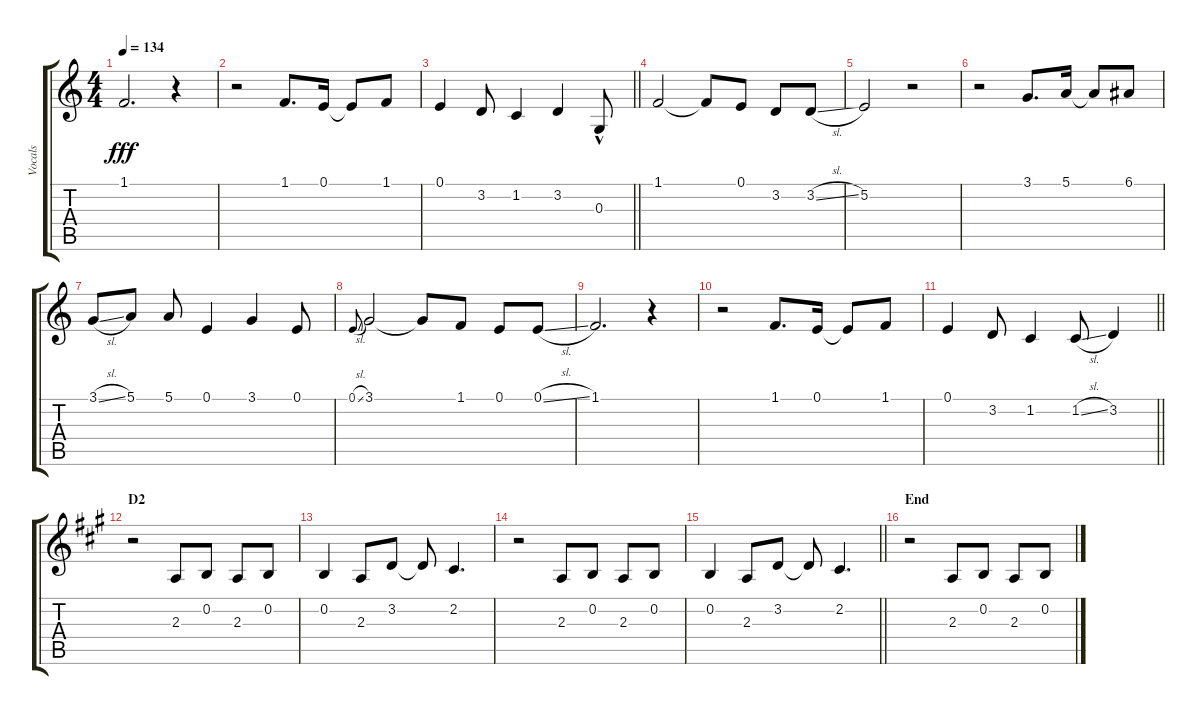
\track ("Vocals" "Vocals") {instrument voiceoohs}
\staff {score tabs}
\tuning (E4 B3 G3 D3 A2 E2) {hide}
\ts (4 4)
\tempo 134
\clef g2
\ks c
1.1.2{d dy fff} r.4 |
r.2 1.1.8{d} 0.1.16 0.1{t}.8 1.1.8 |
\barLineRight lightlight
0.1.4 3.2.8 1.2.4 3.2.4 0.3{hac}.8 |
1.1.2 1.1{t}.8 0.1.8 3.2.8 3.2{sl}.8 |
5.2.2 r.2 |
r.2 3.1.8{d} 5.1.16 5.1{t}.8 6.1.8 |
3.1{sl}.8 5.1.8 5.1.8 0.1.4 3.1.4 0.1.8 |
0.1{sl}.8{gr onbeat} 3.1.2 3.1{t}.8 1.1.8 0.1.8 0.1{sl}.8 |
1.1.2{d} r.4 |
r.2 1.1.8{d} 0.1.16 0.1{t}.8 1.1.8 |
\barLineRight lightlight
0.1.4 3.2.8 1.2.4 1.2{sl}.8 3.2.4 |
\section ("" "D2")
\ks a
r.2 2.3.8 0.2.8 2.3.8 0.2.8 |
0.2.4 2.3.8 3.2.8 3.2{t}.8 2.2.4{d} |
r.2 2.3.8 0.2.8 2.3.8 0.2.8 |
\barLineRight lightlight
0.2.4 2.3.8 3.2.8 3.2{t}.8 2.2.4{d} |
\section ("" "End")
r.2 2.3.8 0.2.8 2.3.8 0.2.8
